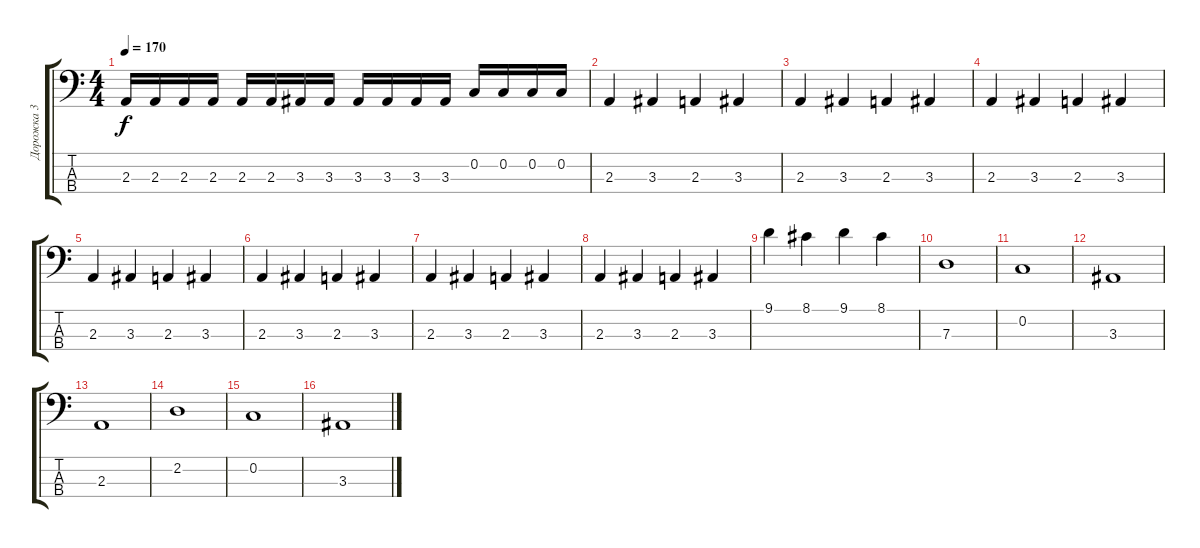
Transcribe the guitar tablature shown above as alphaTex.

\track ("Дорожка 3" "Дорожка 3") {instrument electricbassfinger}
\staff {score tabs}
\tuning (F2 C2 G1 D1) {hide}
\ts (4 4)
\tempo 170
\clef f4
\ks c
2.3.16{dy f} 2.3.16 2.3.16 2.3.16 2.3.16 2.3.16 3.3.16 3.3.16 3.3.16 3.3.16 3.3.16 3.3.16 0.2.16 0.2.16 0.2.16 0.2.16 |
2.3.4 3.3.4 2.3.4 3.3.4 |
2.3.4 3.3.4 2.3.4 3.3.4 |
2.3.4 3.3.4 2.3.4 3.3.4 |
2.3.4 3.3.4 2.3.4 3.3.4 |
2.3.4 3.3.4 2.3.4 3.3.4 |
2.3.4 3.3.4 2.3.4 3.3.4 |
2.3.4 3.3.4 2.3.4 3.3.4 |
9.1.4 8.1.4 9.1.4 8.1.4 |
7.3.1 |
0.2.1 |
3.3.1 |
2.3.1 |
2.2.1 |
0.2.1 |
3.3.1
